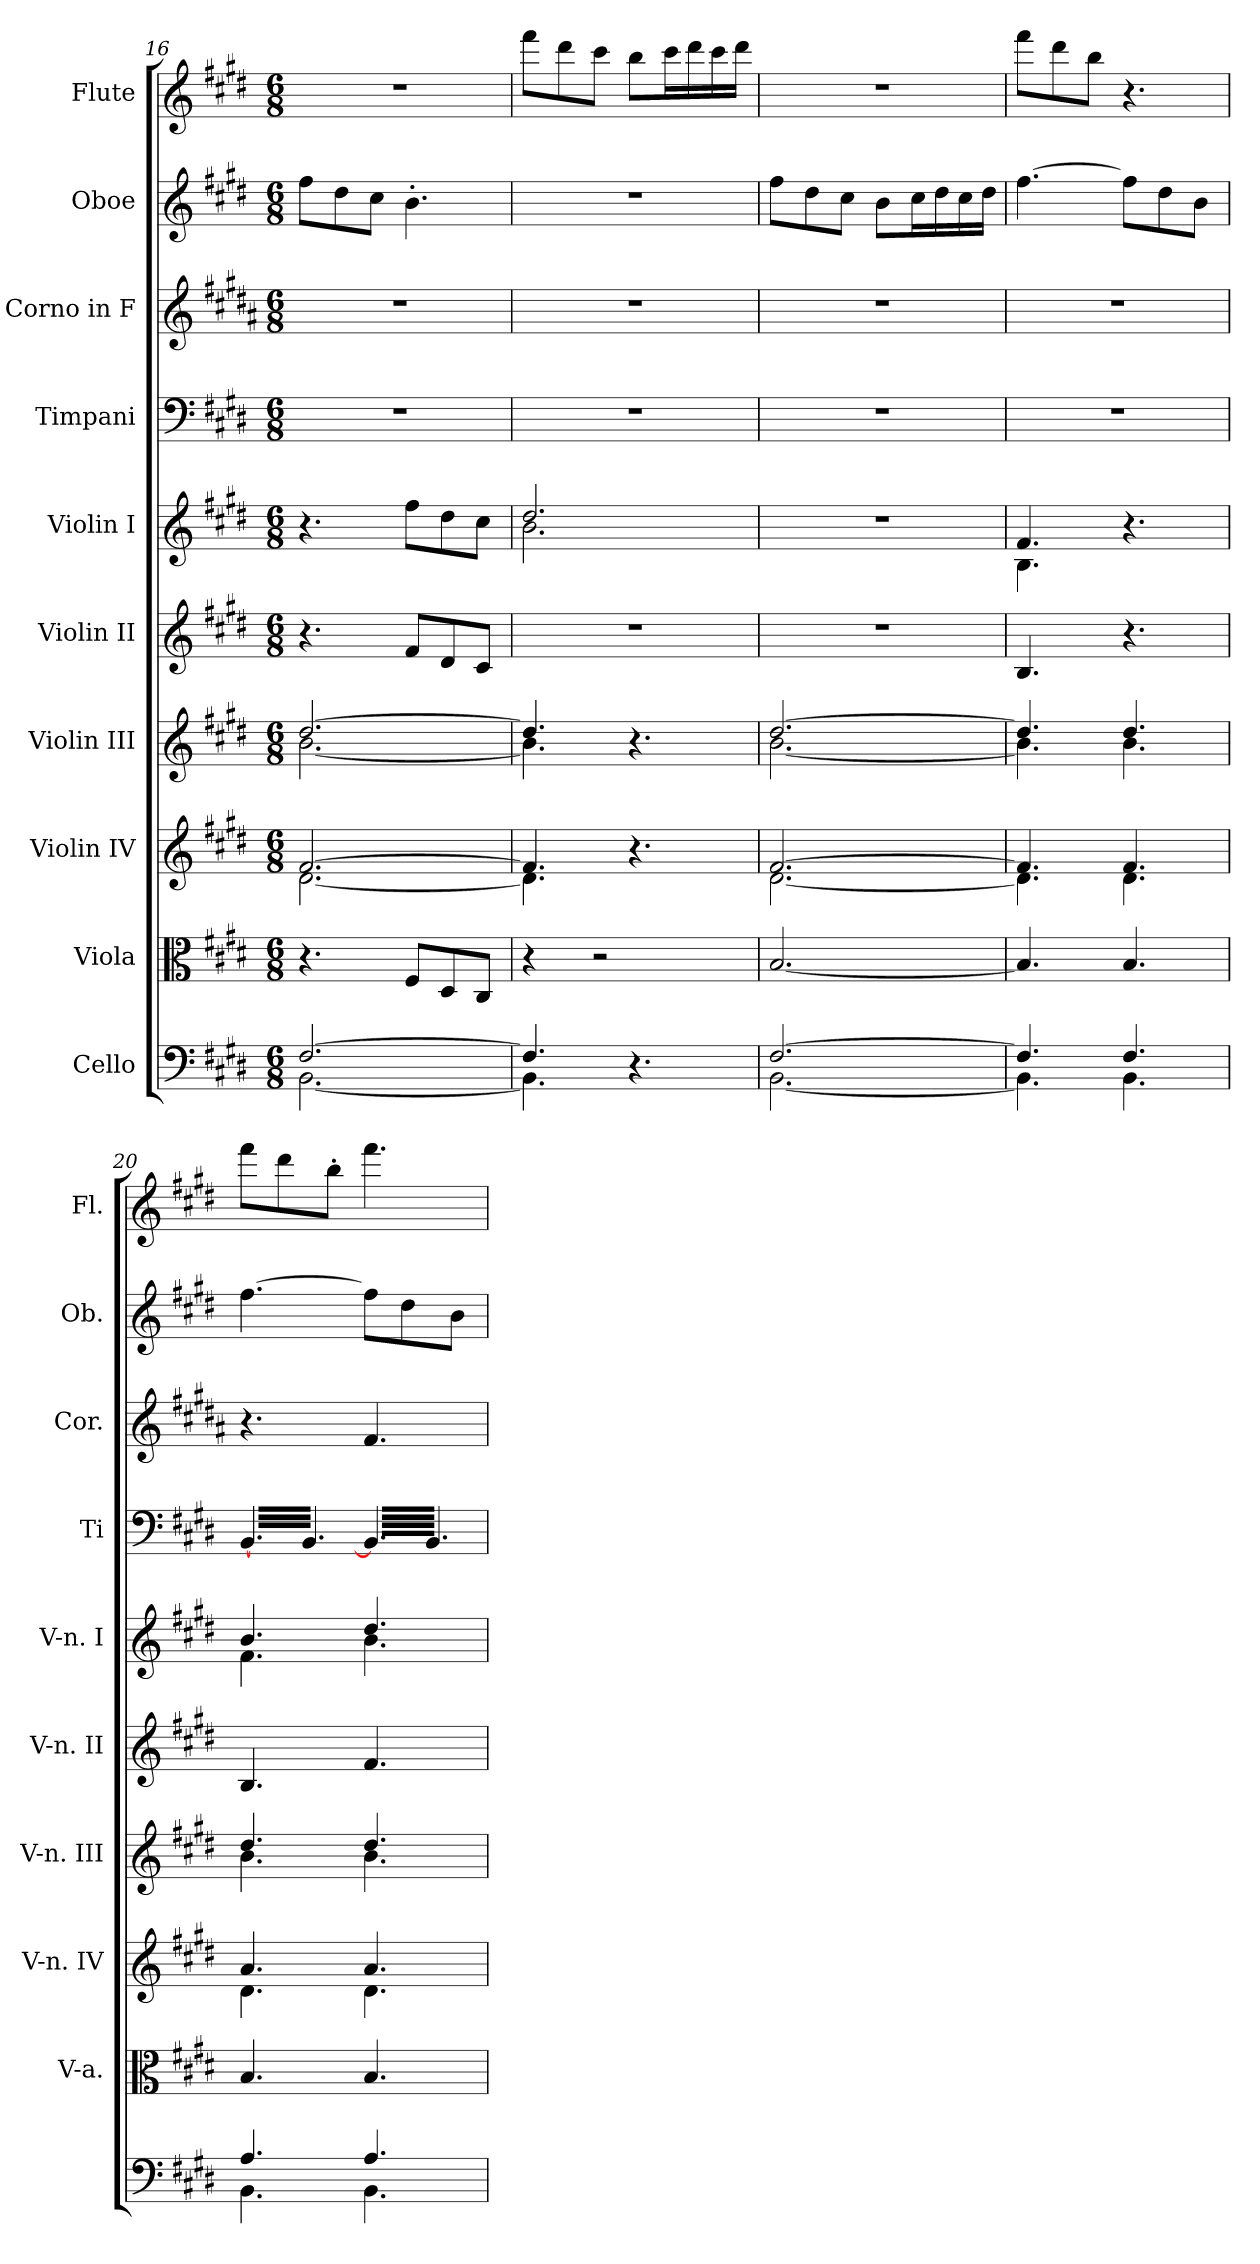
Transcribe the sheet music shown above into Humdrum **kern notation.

**kern	**kern	**kern	**kern	**kern	**kern	**kern	**kern	**kern	**kern
*part10	*part9	*part8	*part7	*part6	*part5	*part4	*part3	*part2	*part1
*staff10	*staff9	*staff8	*staff7	*staff6	*staff5	*staff4	*staff3	*staff2	*staff1
*I"Cello	*I"Viola	*I"Violin IV	*I"Violin III	*I"Violin II	*I"Violin I	*I"Timpani	*I"Corno in F	*I"Oboe	*I"Flute
*	*I'V-a.	*I'V-n. IV	*I'V-n. III	*I'V-n. II	*I'V-n. I	*I'Ti	*I'Cor.	*I'Ob.	*I'Fl.
*clefF4	*clefC3	*clefG2	*clefG2	*clefG2	*clefG2	*clefF4	*clefG2	*clefG2	*clefG2
*	*	*	*	*	*	*	*ITrd4c7	*	*
*k[f#c#g#d#]	*k[f#c#g#d#]	*k[f#c#g#d#]	*k[f#c#g#d#]	*k[f#c#g#d#]	*k[f#c#g#d#]	*k[f#c#g#d#]	*k[f#c#g#d#]	*k[f#c#g#d#]	*k[f#c#g#d#]
*M6/8	*M6/8	*M6/8	*M6/8	*M6/8	*M6/8	*M6/8	*M6/8	*M6/8	*M6/8
=16	=16	=16	=16	=16	=16	=16	=16	=16	=16
*^	*	*^	*^	*	*	*	*	*	*
[2.F#/	[2.BB\	4.r	[2.f#/	[2.d#\	[2.dd#/	[2.b\	4.r	4.r	2.r	2.r	8ff#\L	2.r
.	.	.	.	.	.	.	.	.	.	.	8dd#\	.
.	.	.	.	.	.	.	.	.	.	.	8cc#\J	.
.	.	8F#/L	.	.	.	.	8f#/L	8ff#\L	.	.	4.b'\	.
.	.	8D#/	.	.	.	.	8d#/	8dd#\	.	.	.	.
.	.	8C#/J	.	.	.	.	8c#/J	8cc#\J	.	.	.	.
=17	=17	=17	=17	=17	=17	=17	=17	=17	=17	=17	=17	=17
*	*	*	*	*	*	*	*	*^	*	*	*	*
4.F#/]	4.BB\]	4r	4.f#/]	4.d#\]	4.dd#/]	4.b\]	2.r	2.dd#/	2.b\	2.r	2.r	2.r	8fff#\L
.	.	.	.	.	.	.	.	.	.	.	.	.	8ddd#\
.	.	2r	.	.	.	.	.	.	.	.	.	.	8ccc#\J
4.r	4.ryy	.	4.r	4.ryy	4.r	4.ryy	.	.	.	.	.	.	8bb\L
.	.	.	.	.	.	.	.	.	.	.	.	.	16ccc#\L
.	.	.	.	.	.	.	.	.	.	.	.	.	16ddd#\
.	.	.	.	.	.	.	.	.	.	.	.	.	16ccc#\
.	.	.	.	.	.	.	.	.	.	.	.	.	16ddd#\JJ
*	*	*	*	*	*	*	*	*v	*v	*	*	*	*
!!LO:PB:g=z
=18	=18	=18	=18	=18	=18	=18	=18	=18	=18	=18	=18	=18
[2.F#/	[2.BB\	[2.B/	[2.f#/	[2.d#\	[2.dd#/	[2.b\	2.r	2.r	2.r	2.r	8ff#\L	2.r
.	.	.	.	.	.	.	.	.	.	.	8dd#\	.
.	.	.	.	.	.	.	.	.	.	.	8cc#\J	.
.	.	.	.	.	.	.	.	.	.	.	8b\L	.
.	.	.	.	.	.	.	.	.	.	.	16cc#\L	.
.	.	.	.	.	.	.	.	.	.	.	16dd#\	.
.	.	.	.	.	.	.	.	.	.	.	16cc#\	.
.	.	.	.	.	.	.	.	.	.	.	16dd#\JJ	.
=19	=19	=19	=19	=19	=19	=19	=19	=19	=19	=19	=19	=19
*	*	*	*	*	*	*	*	*^	*	*	*	*
4.F#/]	4.BB\]	4.B/]	4.f#/]	4.d#\]	4.dd#/]	4.b\]	4.B/	4.f#/	4.B\	2.r	2.r	[4.ff#\	8fff#\L
.	.	.	.	.	.	.	.	.	.	.	.	.	8ddd#\
.	.	.	.	.	.	.	.	.	.	.	.	.	8bb\J
4.F#/	4.BB\	4.B/	4.f#/	4.d#\	4.dd#/	4.b\	4.r	4.r	4.ryy	.	.	8ff#\L]	4.r
.	.	.	.	.	.	.	.	.	.	.	.	8dd#\	.
.	.	.	.	.	.	.	.	.	.	.	.	8b\J	.
=20	=20	=20	=20	=20	=20	=20	=20	=20	=20	=20	=20	=20	=20
*	*	*	*	*	*	*	*	*	*	*tremolo	*	*	*
4.A/	4.BB\	4.B/	4.a/	4.d#\	4.dd#/	4.b\	4.B/	4.b/	4.f#\	[32BB/LLL	4.r	[4.ff#\	8fff#\L
.	.	.	.	.	.	.	.	.	.	32BB/	.	.	.
.	.	.	.	.	.	.	.	.	.	32BB/	.	.	.
.	.	.	.	.	.	.	.	.	.	32BB/	.	.	.
.	.	.	.	.	.	.	.	.	.	32BB/	.	.	8ddd#\
.	.	.	.	.	.	.	.	.	.	32BB/	.	.	.
.	.	.	.	.	.	.	.	.	.	32BB/	.	.	.
.	.	.	.	.	.	.	.	.	.	32BB/	.	.	.
.	.	.	.	.	.	.	.	.	.	32BB/	.	.	8bb'\J
.	.	.	.	.	.	.	.	.	.	32BB/	.	.	.
.	.	.	.	.	.	.	.	.	.	32BB/	.	.	.
.	.	.	.	.	.	.	.	.	.	32BB/JJJ	.	.	.
4.A/	4.BB\	4.B/	4.a/	4.d#\	4.dd#/	4.b\	4.f#/	4.dd#/	4.b\	64BB/]LLLL	4.B/	8ff#\L]	4.fff#\
.	.	.	.	.	.	.	.	.	.	64BB/	.	.	.
.	.	.	.	.	.	.	.	.	.	64BB/	.	.	.
.	.	.	.	.	.	.	.	.	.	64BB/	.	.	.
.	.	.	.	.	.	.	.	.	.	64BB/	.	.	.
.	.	.	.	.	.	.	.	.	.	64BB/	.	.	.
.	.	.	.	.	.	.	.	.	.	64BB/	.	.	.
.	.	.	.	.	.	.	.	.	.	64BB/	.	.	.
.	.	.	.	.	.	.	.	.	.	64BB/	.	8dd#\	.
.	.	.	.	.	.	.	.	.	.	64BB/	.	.	.
.	.	.	.	.	.	.	.	.	.	64BB/	.	.	.
.	.	.	.	.	.	.	.	.	.	64BB/	.	.	.
.	.	.	.	.	.	.	.	.	.	64BB/	.	.	.
.	.	.	.	.	.	.	.	.	.	64BB/	.	.	.
.	.	.	.	.	.	.	.	.	.	64BB/	.	.	.
.	.	.	.	.	.	.	.	.	.	64BB/	.	.	.
.	.	.	.	.	.	.	.	.	.	64BB/	.	8b\J	.
.	.	.	.	.	.	.	.	.	.	64BB/	.	.	.
.	.	.	.	.	.	.	.	.	.	64BB/	.	.	.
.	.	.	.	.	.	.	.	.	.	64BB/	.	.	.
.	.	.	.	.	.	.	.	.	.	64BB/	.	.	.
.	.	.	.	.	.	.	.	.	.	64BB/	.	.	.
.	.	.	.	.	.	.	.	.	.	64BB/	.	.	.
.	.	.	.	.	.	.	.	.	.	64BB/JJJJ	.	.	.
*	*	*	*	*	*	*	*	*	*	*Xtremolo	*	*	*
*	*	*	*v	*v	*	*	*	*v	*v	*	*	*	*
*v	*v	*	*	*v	*v	*	*	*	*	*	*
=	=	=	=	=	=	=	=	=	=
*-	*-	*-	*-	*-	*-	*-	*-	*-	*-
